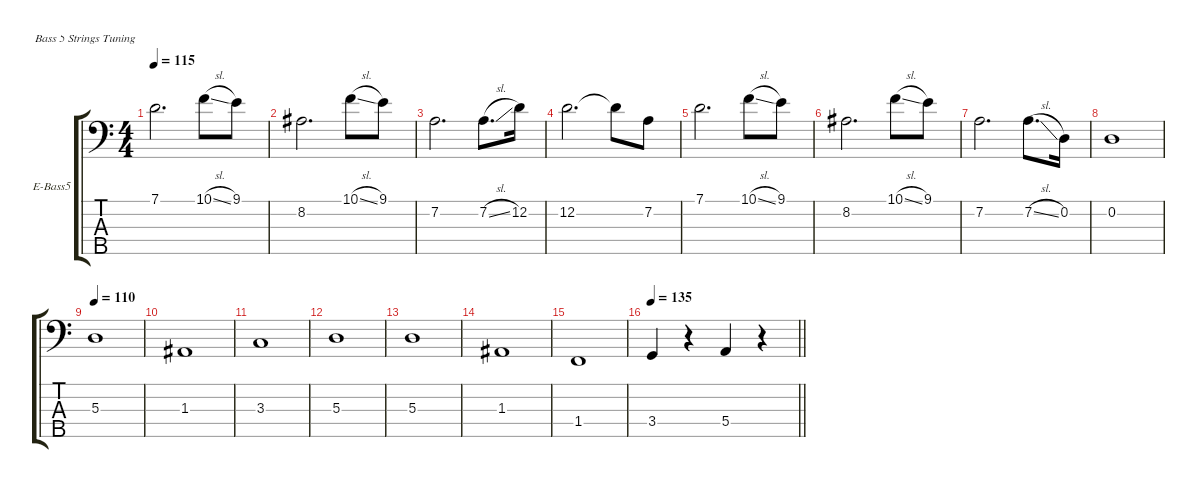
\hideDynamics
\bracketExtendMode groupsimilarinstruments
\firstSystemTrackNameOrientation horizontal
\otherSystemsTrackNameOrientation horizontal
\track ("Bass" "E-Bass5") {solo instrument electricbassfinger}
\staff {score tabs}
\tuning (G2 D2 A1 E1 B0)
\ts (4 4)
\tempo 115
\clef f4
\ks c
7.1.2{d dy f} 10.1{sl}.8 9.1.8 |
8.2.2{d} 10.1{sl}.8 9.1.8 |
7.2.2{d} 7.2{sl}.8{d} 12.2.16 |
12.2.2{d} 12.2{t}.8 7.2.8 |
7.1.2{d} 10.1{sl}.8 9.1.8 |
8.2.2{d} 10.1{sl}.8 9.1.8 |
7.2.2{d} 7.2{sl}.8{d} 0.2.16 |
0.2.1 |
\tempo 110
5.3.1 |
1.3.1 |
3.3.1 |
5.3.1 |
5.3.1 |
1.3.1 |
1.4.1 |
\tempo 135
\barLineRight lightlight
3.4.4 r.4 5.4.4 r.4
